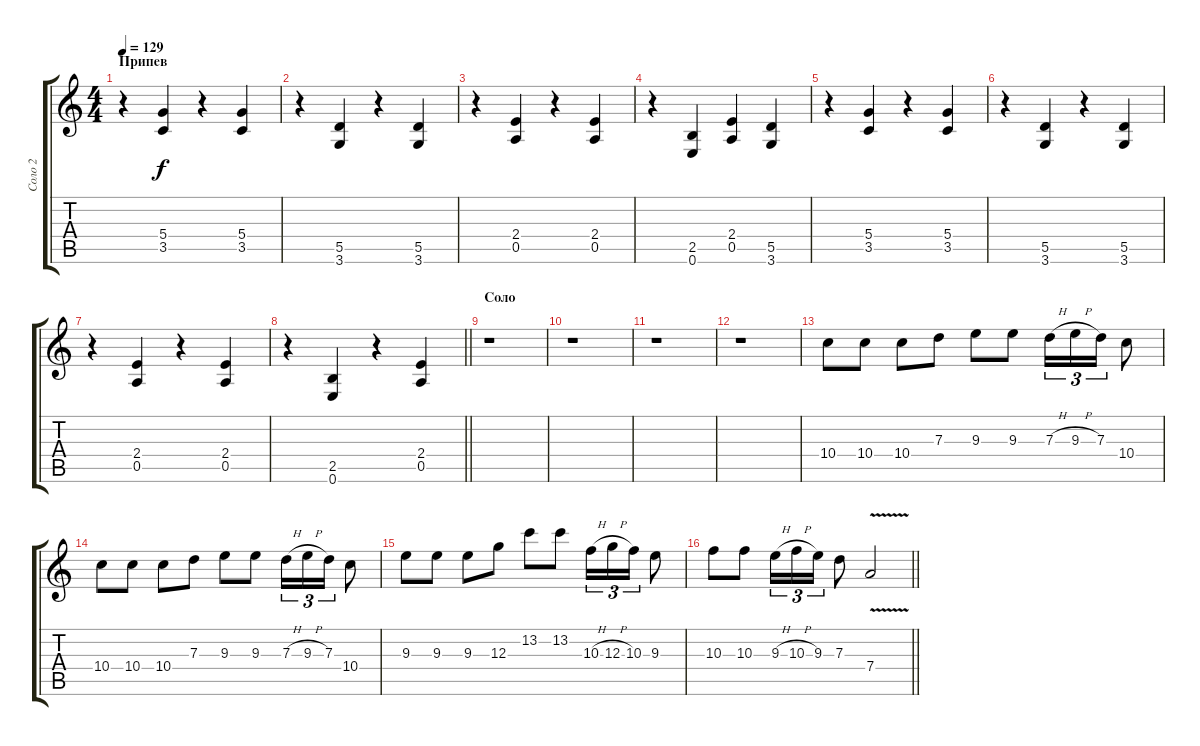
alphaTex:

\track ("Соло 2" "Соло 2") {instrument distortionguitar}
\staff {score tabs}
\tuning (E4 B3 G3 D3 A2 E2) {hide}
\ts (4 4)
\section ("" "Припев")
\tempo 129
\clef g2
\ks c
r.4{dy f} (5.4 3.5).4 r.4 (5.4 3.5).4 |
r.4 (5.5 3.6).4 r.4 (5.5 3.6).4 |
r.4 (2.4 0.5).4 r.4 (2.4 0.5).4 |
r.4 (2.5 0.6).4 (2.4 0.5).4 (5.5 3.6).4 |
r.4 (5.4 3.5).4 r.4 (5.4 3.5).4 |
r.4 (5.5 3.6).4 r.4 (5.5 3.6).4 |
r.4 (2.4 0.5).4 r.4 (2.4 0.5).4 |
\barLineRight lightlight
r.4 (2.5 0.6).4 r.4 (2.4 0.5).4 |
\section ("" "Соло")
r.1 |
r.1 |
r.1 |
r.1 |
10.4.8{volume 11 balance 13 instrument overdrivenguitar} 10.4.8 10.4.8 7.3.8 9.3.8 9.3.8 7.3{h}.16{tu (3 2)} 9.3{h}.16{tu (3 2)} 7.3.16{tu (3 2)} 10.4.8 |
10.4.8 10.4.8 10.4.8 7.3.8 9.3.8 9.3.8 7.3{h}.16{tu (3 2)} 9.3{h}.16{tu (3 2)} 7.3.16{tu (3 2)} 10.4.8 |
9.3.8 9.3.8 9.3.8 12.3.8 13.2.8 13.2.8 10.3{h}.16{tu (3 2)} 12.3{h}.16{tu (3 2)} 10.3.16{tu (3 2)} 9.3.8 |
\barLineRight lightlight
10.3.8 10.3.8 9.3{h}.16{tu (3 2)} 10.3{h}.16{tu (3 2)} 9.3.16{tu (3 2)} 7.3.8 7.4{v}.2
